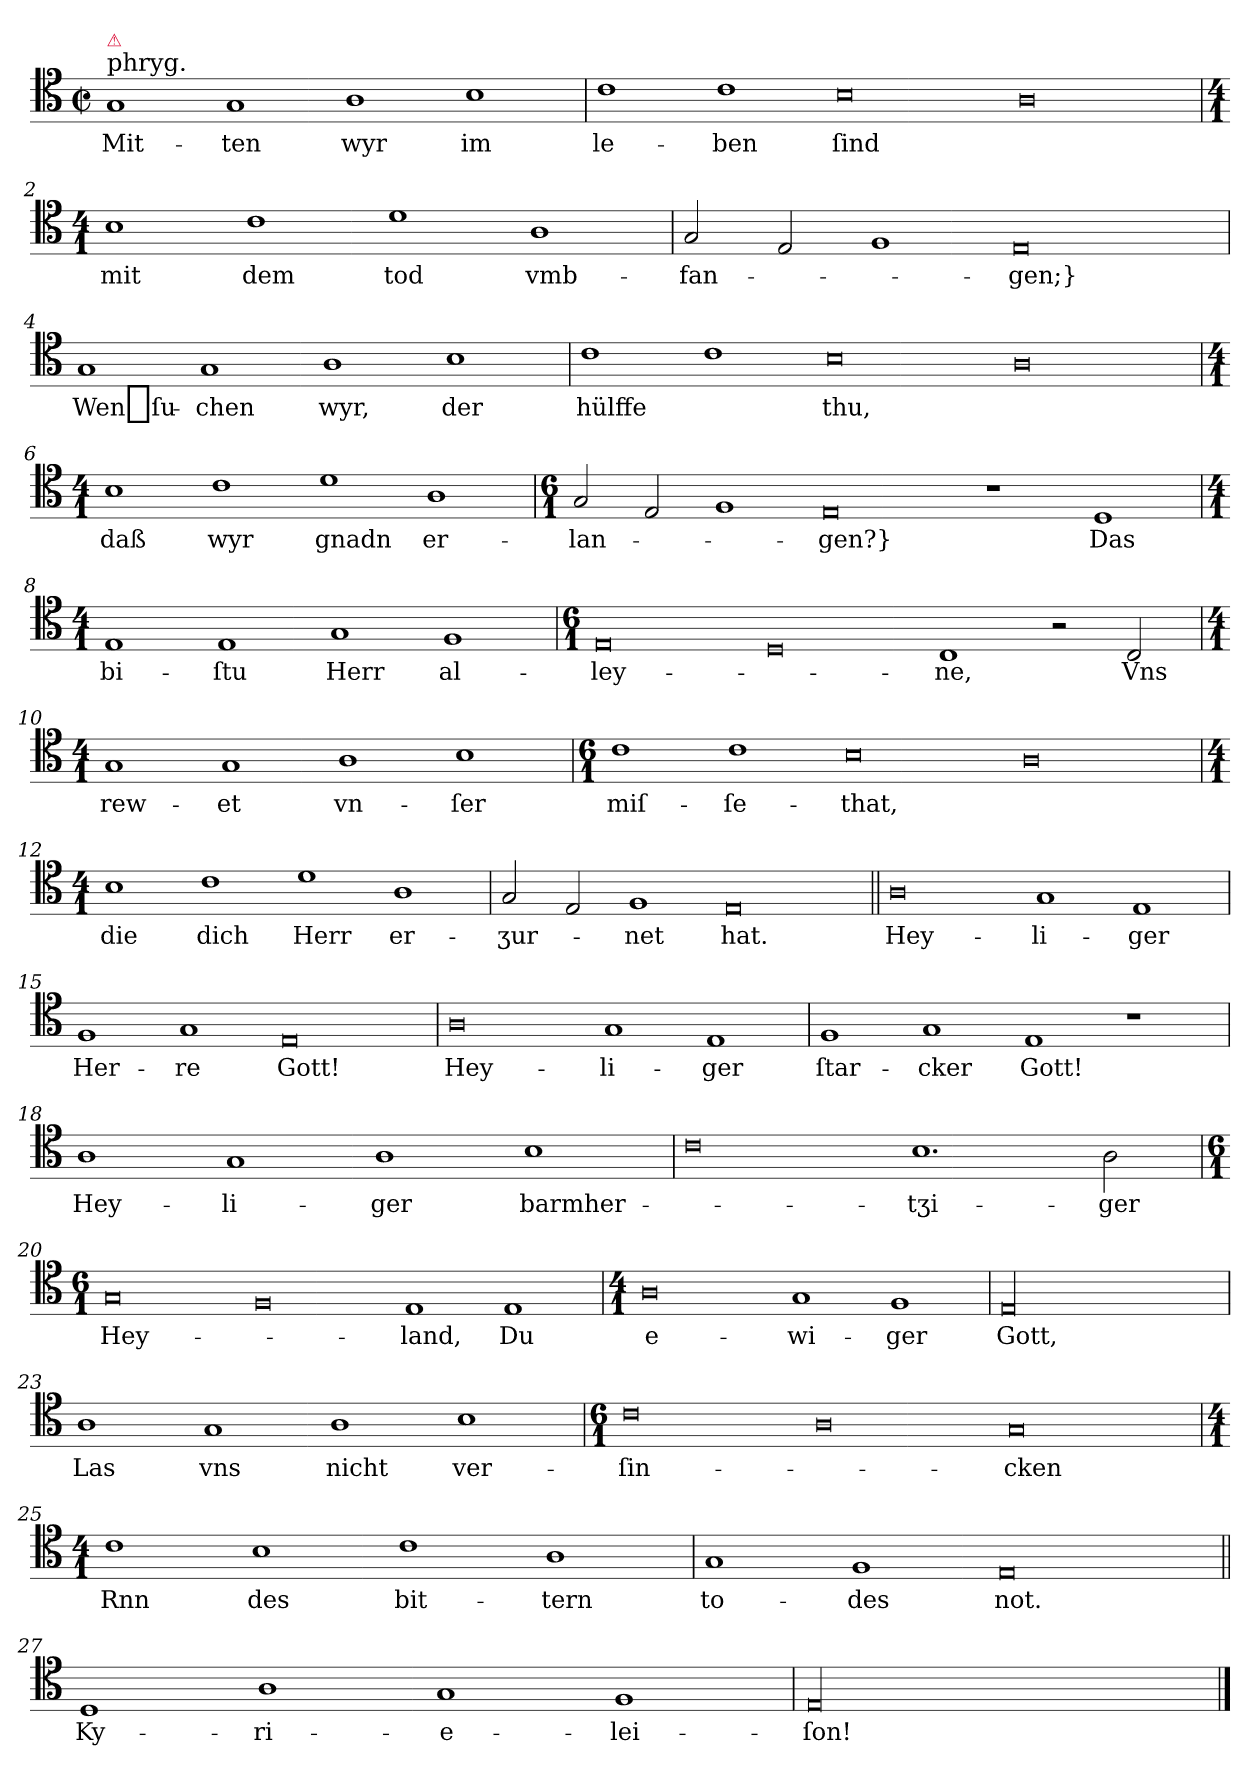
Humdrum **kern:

**kern	**text
*part1	*part1
*staff1	*staff1
*clefC4	*
*k[]	*
*E:phr	*
*M4/1	*
*met(c|)	*
=	=
!LO:TX:a:t=phryg.	!
!LO:TX:a:color=crimson:t=⚠	!
1G	Mit-
1G	-ten
1A	wyr
1B	im
=1	=1
1c	le-
1c	-ben
0B	ſind
0A	.
=2	=2
*M4/1	*
1B	mit
1c	dem
1d	tod
1A	vmb-
=3	=3
2G	-fan-
2E	.
1F	.
0E	-gen;}
=4	=4
1G	Wen_ſu-
1G	-chen
1A	wyr,
1B	der
=5	=5
1c	hülffe
1c	.
0B	thu,
0A	.
=6	=6
*M4/1	*
1B	daß
1c	wyr
1d	gnadn
1A	er-
=7	=7
*M6/1	*
2G	-lan-
2E	.
1F	.
0E	-gen?}
1r	.
1D	Das
=8	=8
*M4/1	*
1E	bi-
1E	-ſtu
1G	Herr
1F	al-
=9	=9
*M6/1	*
0E	-ley-
0D	.
1C	-ne,
2r	.
2C	Vns
=10	=10
*M4/1	*
1G	rew-
1G	-et
1A	vn-
1B	-ſer
=11	=11
*M6/1	*
1c	miſ-
1c	-ſe-
0B	-that,
0A	.
=12	=12
*M4/1	*
1B	die
1c	dich
1d	Herr
1A	er-
=13	=13
2G	-ʒur-
2E	.
1F	-net
0E	hat.
=14||	=14||
0A	Hey-
1G	-li-
1E	-ger
=15	=15
1F	Her-
1G	-re
0E	Gott!
=16	=16
0A	Hey-
1G	-li-
1E	-ger
=17	=17
1F	ſtar-
1G	-cker
1E	Gott!
1r	.
=18	=18
1A	Hey-
1G	-li-
1A	-ger
1B	barmher-
=19	=19
0c	.
1.B	-tʒi-
2A	-ger
=20	=20
*M6/1	*
0G	Hey-
0F	.
1E	-land,
1E	Du
=21	=21
*M4/1	*
0A	e-
1G	-wi-
1F	-ger
=22	=22
00E/	Gott,
=23	=23
1A	Las
1G	vns
1A	nicht
1B	ver-
=24	=24
*M6/1	*
0c	-ſin-
0A	.
0G	-cken
=25	=25
*M4/1	*
1c	Rnn
1B	des
1c	bit-
1A	-tern
=26	=26
1G	to-
1F	-des
0E	not.
=27||	=27||
1D	Ky-
1A	-ri-
1G	-e-
1F	-lei-
=28	=28
00E/	-ſon!
==	==
*-	*-
